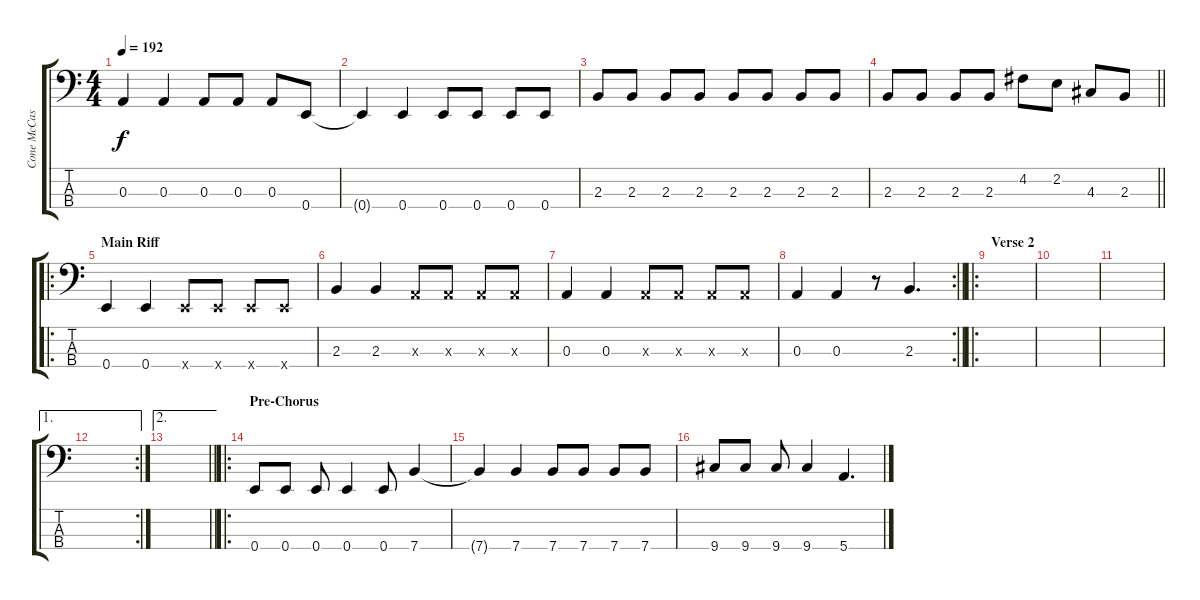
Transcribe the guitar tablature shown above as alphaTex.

\track ("Cone McCaslin (Bass)" "Cone McCas") {instrument electricbassfinger}
\staff {score tabs}
\tuning (G2 D2 A1 E1) {hide}
\ts (4 4)
\tempo 192
\clef f4
\ks c
0.3.4{dy f} 0.3.4 0.3.8 0.3.8 0.3.8 0.4.8 |
0.4{t}.4 0.4.4 0.4.8 0.4.8 0.4.8 0.4.8 |
2.3.8 2.3.8 2.3.8 2.3.8 2.3.8 2.3.8 2.3.8 2.3.8 |
\barLineRight lightlight
2.3.8 2.3.8 2.3.8 2.3.8 4.2.8 2.2.8 4.3.8 2.3.8 |
\ro
\section ("" "Main Riff")
0.4.4 0.4.4 0.4{x}.8 0.4{x}.8 0.4{x}.8 0.4{x}.8 |
2.3.4 2.3.4 0.3{x}.8 0.3{x}.8 0.3{x}.8 0.3{x}.8 |
0.3.4 0.3.4 0.3{x}.8 0.3{x}.8 0.3{x}.8 0.3{x}.8 |
\rc 2
\barLineRight lightlight
0.3.4 0.3.4 r.8 2.3.4{d} |
\ro
\section ("" "Verse 2")
|
|
|
\ae 1
\rc 2
|
\ae 2
\barLineRight lightlight
|
\ro
\section ("" "Pre-Chorus")
0.4.8 0.4.8 0.4.8 0.4.4 0.4.8 7.4.4 |
7.4{t}.4 7.4.4 7.4.8 7.4.8 7.4.8 7.4.8 |
9.4.8 9.4.8 9.4.8 9.4.4 5.4.4{d}
